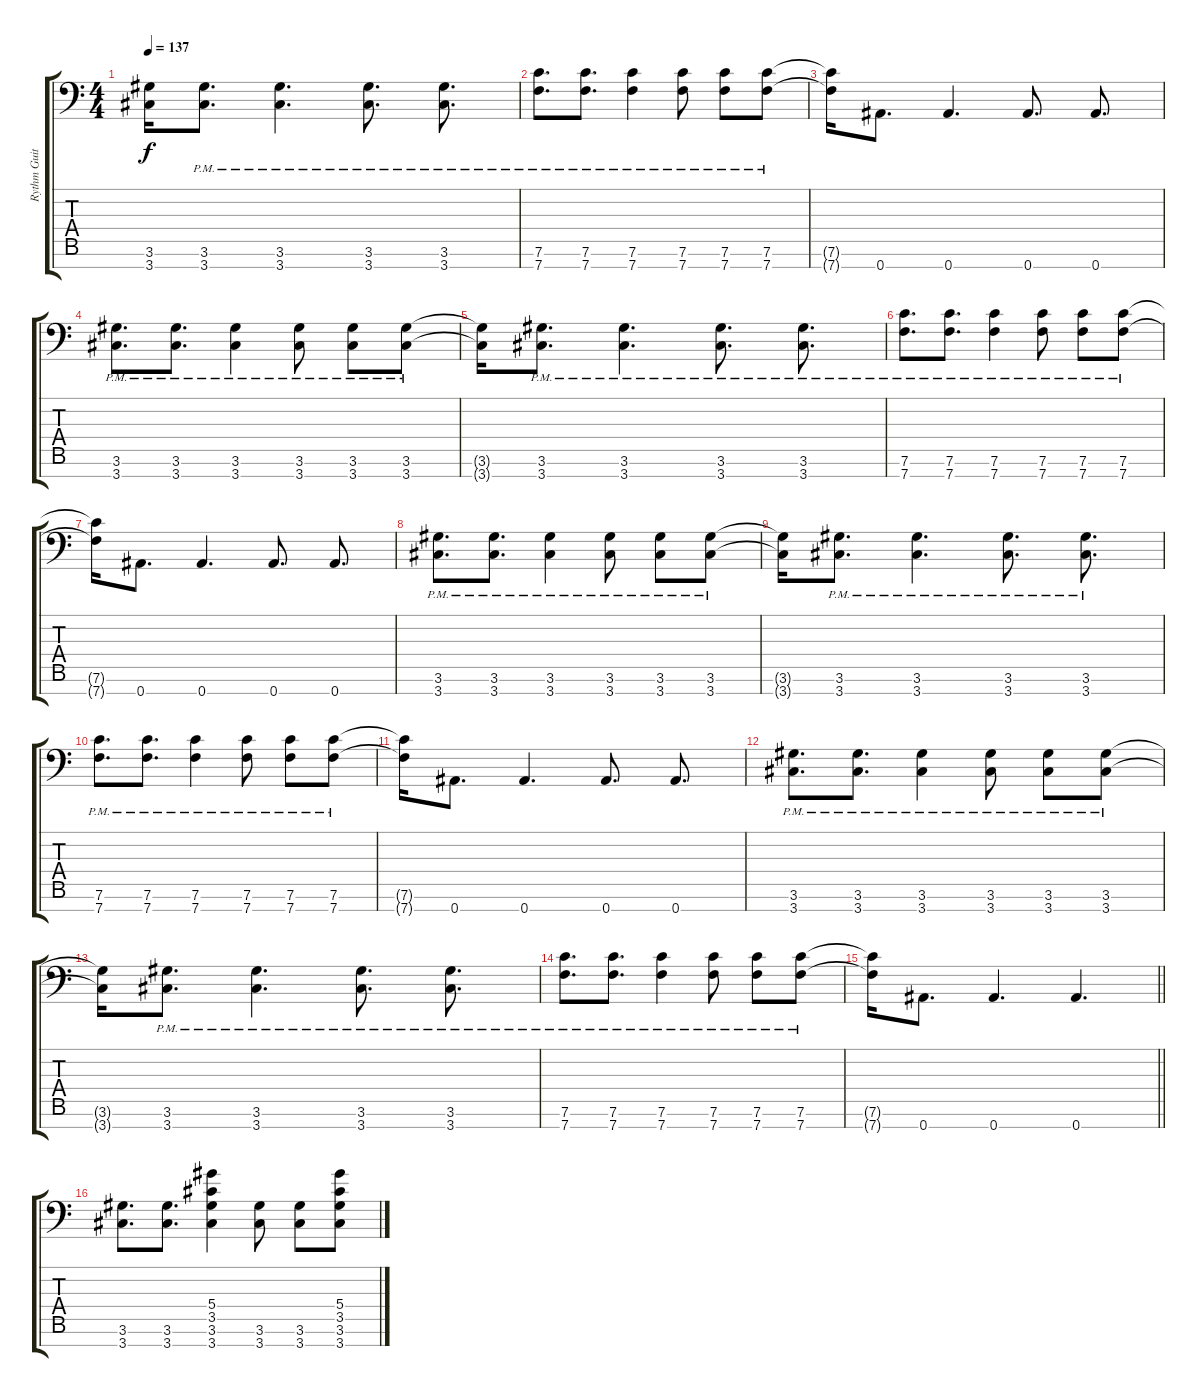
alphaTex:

\track ("Rythm Guitar #1" "Rythm Guit") {instrument distortionguitar}
\staff {score tabs}
\tuning (Eb4 Bb3 F3 Eb3 Bb2 F2 Bb1) {hide}
\ts (4 4)
\tempo 137
\clef f4
\ks c
(3.6{t} 3.7{t}).16{dy f} (3.6{pm} 3.7{pm}).8{d} (3.6{pm} 3.7{pm}).4{d} (3.6{pm} 3.7{pm}).8{d} (3.6{pm} 3.7{pm}).8{d} |
(7.6{pm} 7.7{pm}).8{d} (7.6{pm} 7.7{pm}).8{d} (7.6{pm} 7.7{pm}).4 (7.6{pm} 7.7{pm}).8 (7.6{pm} 7.7{pm}).8 (7.6{pm} 7.7{pm}).8 |
(7.6{t} 7.7{t}).16 0.7.8{d} 0.7.4{d} 0.7.8{d} 0.7.8{d} |
(3.6{pm} 3.7{pm}).8{d} (3.6{pm} 3.7{pm}).8{d} (3.6{pm} 3.7{pm}).4 (3.6{pm} 3.7{pm}).8 (3.6{pm} 3.7{pm}).8 (3.6{pm} 3.7{pm}).8 |
(3.6{t} 3.7{t}).16 (3.6{pm} 3.7{pm}).8{d} (3.6{pm} 3.7{pm}).4{d} (3.6{pm} 3.7{pm}).8{d} (3.6{pm} 3.7{pm}).8{d} |
(7.6{pm} 7.7{pm}).8{d} (7.6{pm} 7.7{pm}).8{d} (7.6{pm} 7.7{pm}).4 (7.6{pm} 7.7{pm}).8 (7.6{pm} 7.7{pm}).8 (7.6{pm} 7.7{pm}).8 |
(7.6{t} 7.7{t}).16 0.7.8{d} 0.7.4{d} 0.7.8{d} 0.7.8{d} |
(3.6{pm} 3.7{pm}).8{d} (3.6{pm} 3.7{pm}).8{d} (3.6{pm} 3.7{pm}).4 (3.6{pm} 3.7{pm}).8 (3.6{pm} 3.7{pm}).8 (3.6{pm} 3.7{pm}).8 |
(3.6{t} 3.7{t}).16 (3.6{pm} 3.7{pm}).8{d} (3.6{pm} 3.7{pm}).4{d} (3.6{pm} 3.7{pm}).8{d} (3.6{pm} 3.7{pm}).8{d} |
(7.6{pm} 7.7{pm}).8{d} (7.6{pm} 7.7{pm}).8{d} (7.6{pm} 7.7{pm}).4 (7.6{pm} 7.7{pm}).8 (7.6{pm} 7.7{pm}).8 (7.6{pm} 7.7{pm}).8 |
(7.6{t} 7.7{t}).16 0.7.8{d} 0.7.4{d} 0.7.8{d} 0.7.8{d} |
(3.6{pm} 3.7{pm}).8{d} (3.6{pm} 3.7{pm}).8{d} (3.6{pm} 3.7{pm}).4 (3.6{pm} 3.7{pm}).8 (3.6{pm} 3.7{pm}).8 (3.6{pm} 3.7{pm}).8 |
(3.6{t} 3.7{t}).16 (3.6{pm} 3.7{pm}).8{d} (3.6{pm} 3.7{pm}).4{d} (3.6{pm} 3.7{pm}).8{d} (3.6{pm} 3.7{pm}).8{d} |
(7.6{pm} 7.7{pm}).8{d} (7.6{pm} 7.7{pm}).8{d} (7.6{pm} 7.7{pm}).4 (7.6{pm} 7.7{pm}).8 (7.6{pm} 7.7{pm}).8 (7.6{pm} 7.7{pm}).8 |
\barLineRight lightlight
(7.6{t} 7.7{t}).16 0.7.8{d} 0.7.4{d} 0.7.4{d} |
\section ("" "")
(3.6 3.7).8{d} (3.6 3.7).8{d} (5.4 3.5 3.6 3.7).4 (3.6 3.7).8 (3.6 3.7).8 (5.4 3.5 3.6 3.7).8
